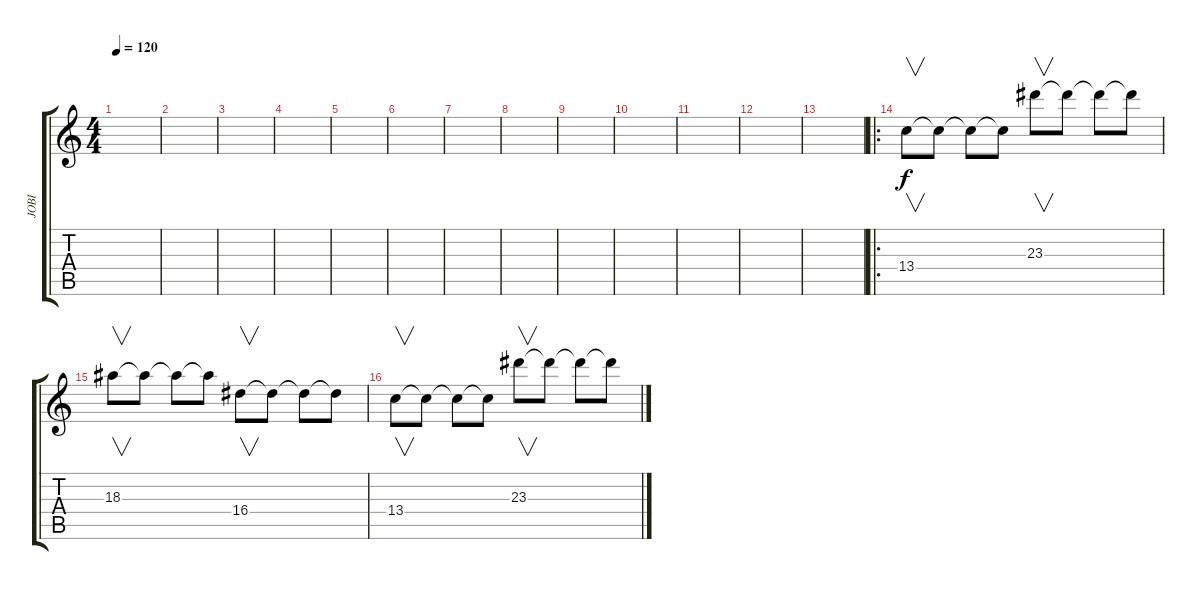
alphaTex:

\track ("JOBI" "JOBI") {instrument overdrivenguitar}
\staff {score tabs}
\tuning (Db4 Ab3 E3 B2 Gb2 B1) {hide}
\ts (4 4)
\tempo 120
\clef g2
\ks c
|
|
|
|
|
|
|
|
|
|
|
|
|
\ro
13.4.8{v volume 13} 13.4{t}.8 13.4{t}.8 13.4{t}.8 23.3.8{v} 23.3{t}.8 23.3{t}.8 23.3{t}.8 |
18.3.8{v} 18.3{t}.8 18.3{t}.8 18.3{t}.8 16.4.8{v} 16.4{t}.8 16.4{t}.8 16.4{t}.8 |
13.4.8{v} 13.4{t}.8 13.4{t}.8 13.4{t}.8 23.3.8{v} 23.3{t}.8 23.3{t}.8 23.3{t}.8
